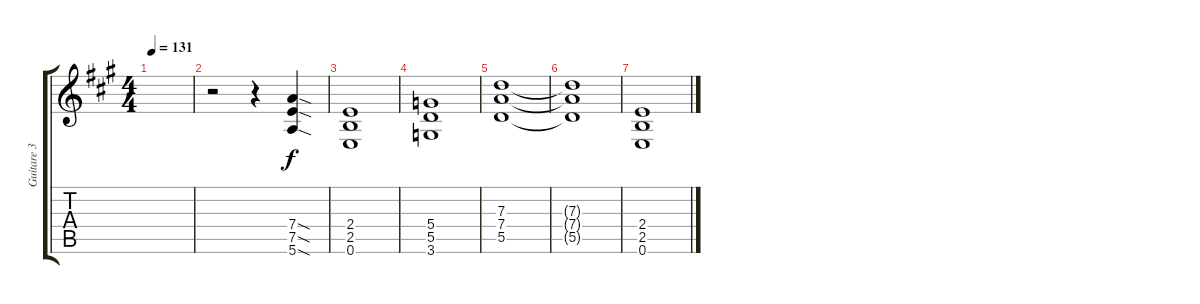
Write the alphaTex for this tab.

\track ("Guitare 3" "Guitare 3") {instrument overdrivenguitar}
\staff {score tabs}
\tuning (E4 B3 G3 D3 A2 E2) {hide}
\ts (4 4)
\tempo 131
\clef g2
\ks a
|
r.2 r.4 (7.4{sod} 7.5{sod} 5.6{sod}).4 |
(2.4 2.5 0.6).1 |
(5.4 5.5 3.6).1 |
(7.3 7.4 5.5).1 |
(7.3{t} 7.4{t} 5.5{t}).1 |
(2.4 2.5 0.6).1
